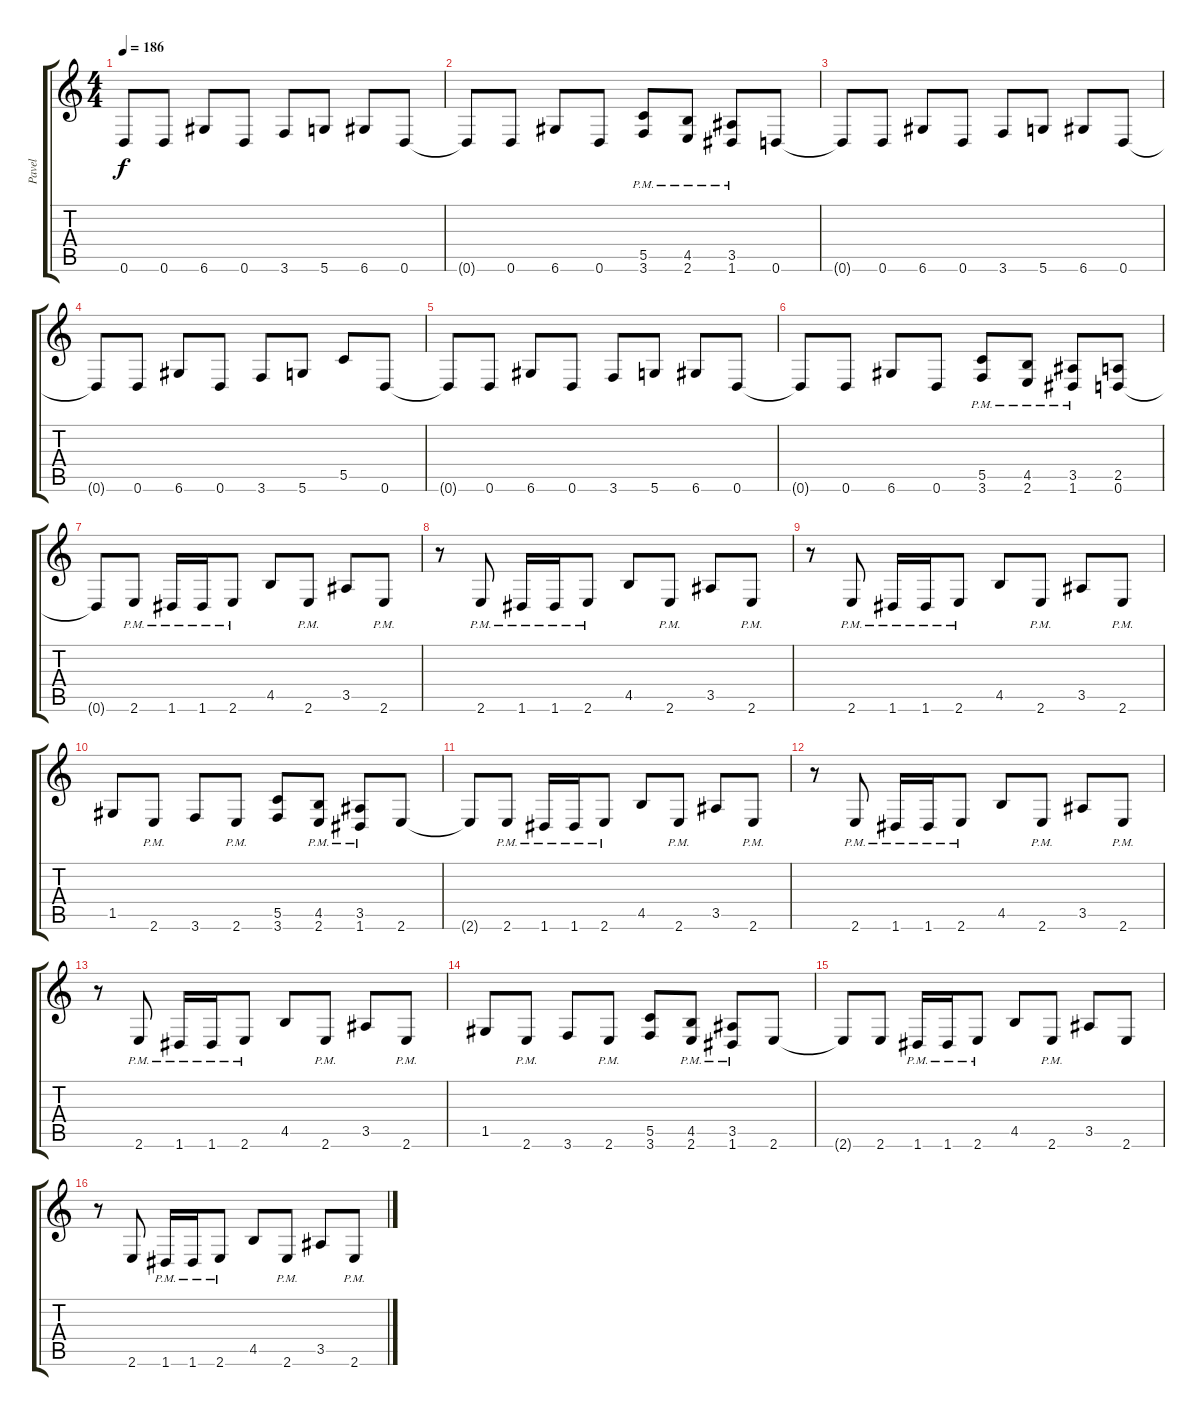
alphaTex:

\track ("Pavel" "Pavel") {instrument overdrivenguitar}
\staff {score tabs}
\tuning (D4 A3 F3 C3 G2 D2) {hide}
\ts (4 4)
\tempo 186
\clef g2
\ks c
0.6{t}.8{dy f} 0.6.8 6.6.8 0.6.8 3.6.8 5.6.8 6.6.8 0.6.8 |
0.6{t}.8 0.6.8 6.6.8 0.6.8 (5.5{pm} 3.6{pm}).8 (4.5{pm} 2.6{pm}).8 (3.5{pm} 1.6{pm}).8 0.6.8 |
0.6{t}.8 0.6.8 6.6.8 0.6.8 3.6.8 5.6.8 6.6.8 0.6.8 |
0.6{t}.8 0.6.8 6.6.8 0.6.8 3.6.8 5.6.8 5.5.8 0.6.8 |
0.6{t}.8 0.6.8 6.6.8 0.6.8 3.6.8 5.6.8 6.6.8 0.6.8 |
0.6{t}.8 0.6.8 6.6.8 0.6.8 (5.5{pm} 3.6{pm}).8 (4.5{pm} 2.6{pm}).8 (3.5{pm} 1.6{pm}).8 (2.5 0.6).8 |
0.6{t}.8 2.6{pm}.8 1.6{pm}.16 1.6{pm}.16 2.6{pm}.8 4.5.8 2.6{pm}.8 3.5.8 2.6{pm}.8 |
r.8 2.6{pm}.8 1.6{pm}.16 1.6{pm}.16 2.6{pm}.8 4.5.8 2.6{pm}.8 3.5.8 2.6{pm}.8 |
r.8 2.6{pm}.8 1.6{pm}.16 1.6{pm}.16 2.6{pm}.8 4.5.8 2.6{pm}.8 3.5.8 2.6{pm}.8 |
1.5.8 2.6{pm}.8 3.6.8 2.6{pm}.8 (5.5 3.6).8 (4.5{pm} 2.6{pm}).8 (3.5{pm} 1.6{pm}).8 2.6.8 |
2.6{t}.8 2.6{pm}.8 1.6{pm}.16 1.6{pm}.16 2.6{pm}.8 4.5.8 2.6{pm}.8 3.5.8 2.6{pm}.8 |
r.8 2.6{pm}.8 1.6{pm}.16 1.6{pm}.16 2.6{pm}.8 4.5.8 2.6{pm}.8 3.5.8 2.6{pm}.8 |
r.8 2.6{pm}.8 1.6{pm}.16 1.6{pm}.16 2.6{pm}.8 4.5.8 2.6{pm}.8 3.5.8 2.6{pm}.8 |
1.5.8 2.6{pm}.8 3.6.8 2.6{pm}.8 (5.5 3.6).8 (4.5{pm} 2.6{pm}).8 (3.5{pm} 1.6{pm}).8 2.6.8 |
2.6{t}.8 2.6.8 1.6{pm}.16 1.6{pm}.16 2.6{pm}.8 4.5.8 2.6{pm}.8 3.5.8 2.6.8 |
r.8 2.6.8 1.6{pm}.16 1.6{pm}.16 2.6{pm}.8 4.5.8 2.6{pm}.8 3.5.8 2.6{pm}.8
